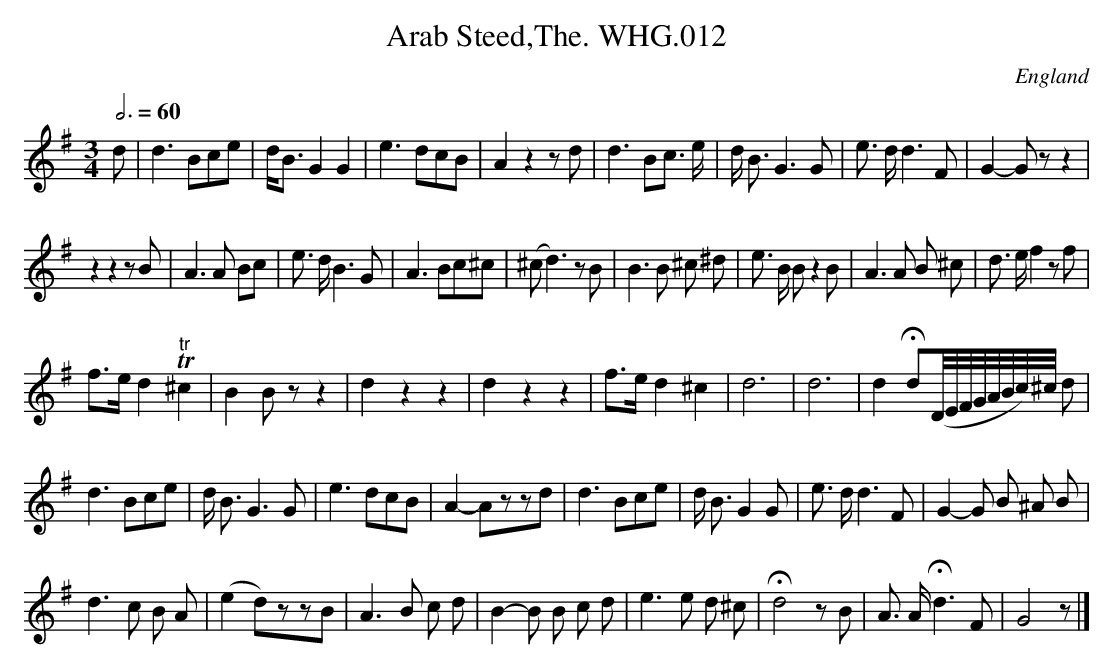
X:1
T:Arab Steed,The. WHG.012
O:England
M:3/4
L:1/8
Q:3/4=60
K:G major
d|d3 Bce|d<B G2G2|e3 dcB|A2z2zd|\
d3 Bc> e|d< B G3G|e> d d3F|G2-Gzz2|
z2z2zB|A3A Bc|e> d B3G|A3 Bc^c|(^cd3)zB|\
B3B ^c ^d|e> B Bz2B|A3A B ^c|d> e f2zf|
f>e d2"tr"T^c2|B2Bzz2|d2z2z2|d2z2z2|\
f>e d2^c2|d6|d6|d2Hd(D/4E/4F/4G/4A/4B/4c/4)^c/4 d|
d3 Bce|d< B G3G|e3 dcB|A2-Azzd|\
d3 Bce|d< BG2G|e> dd3F|G2-G B ^A B|
d3 c B A|(e2d)zzB|A3 B c d|B2-B B c d|\
e3 e d ^c|Hd4zB|A> A Hd3F|G4z|]
